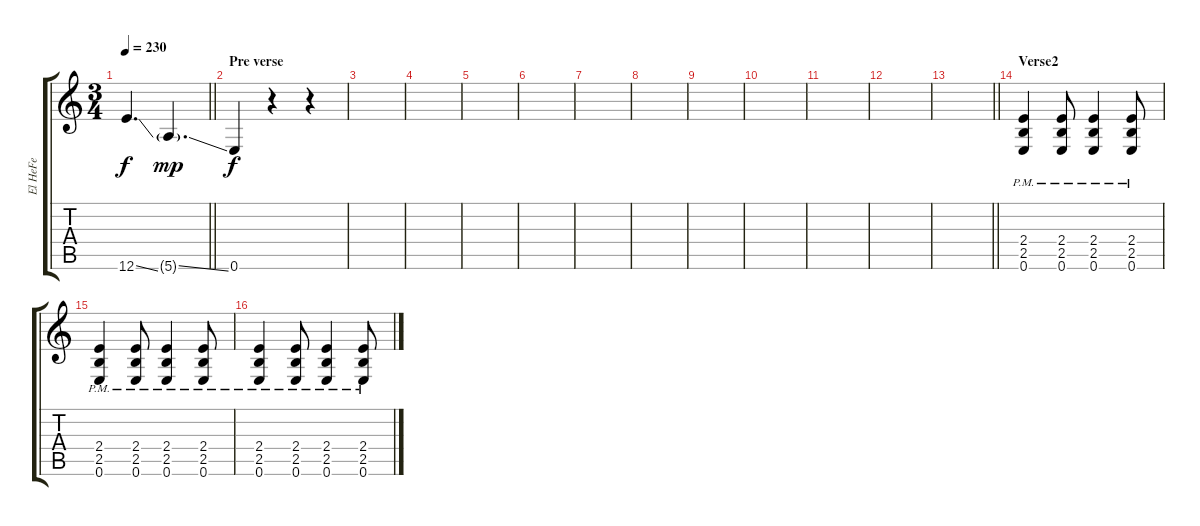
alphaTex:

\track ("El HeFe" "El HeFe") {instrument overdrivenguitar}
\staff {score tabs}
\tuning (E4 B3 G3 D3 A2 E2) {hide}
\ts (3 4)
\tempo 230
\clef g2
\barLineRight lightlight
\ks c
12.6{ss}.4{d dy f} 5.6{ss g}.4{d dy mp} |
\section ("" "Pre verse")
0.6.4{dy f} r.4 r.4 |
|
|
|
|
|
|
|
|
|
|
\barLineRight lightlight
|
\section ("" "Verse2")
(2.4{pm} 2.5{pm} 0.6{pm}).4 (2.4{pm} 2.5{pm} 0.6{pm}).8 (2.4{pm} 2.5{pm} 0.6{pm}).4 (2.4{pm} 2.5{pm} 0.6{pm}).8 |
(2.4{pm} 2.5{pm} 0.6{pm}).4 (2.4{pm} 2.5{pm} 0.6{pm}).8 (2.4{pm} 2.5{pm} 0.6{pm}).4 (2.4{pm} 2.5{pm} 0.6{pm}).8 |
(2.4{pm} 2.5{pm} 0.6{pm}).4 (2.4{pm} 2.5{pm} 0.6{pm}).8 (2.4{pm} 2.5{pm} 0.6{pm}).4 (2.4{pm} 2.5{pm} 0.6{pm}).8
